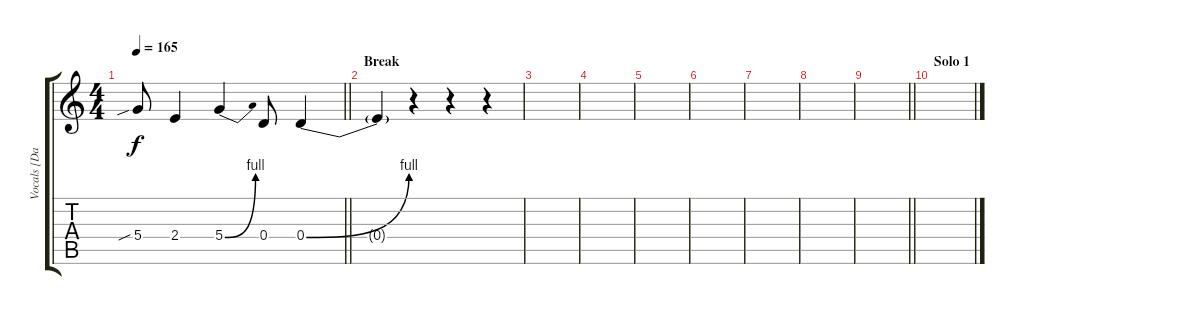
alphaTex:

\track ("Vocals [Dave Mustaine]" "Vocals [Da") {instrument contrabass}
\staff {score tabs}
\tuning (E4 B3 G3 D3 A2 E2) {hide}
\ts (4 4)
\tempo 165
\clef g2
\barLineRight lightlight
\ks c
5.4{sib}.8{dy f} 2.4.4 5.4{be (bend 0 0 60 4)}.4 0.4.8 0.4{be (bend 0 0 60 4)}.4 |
\section ("" "Break")
0.4{t}.4 r.4 r.4 r.4 |
|
|
|
|
|
|
\barLineRight lightlight
|
\section ("" "Solo 1")
